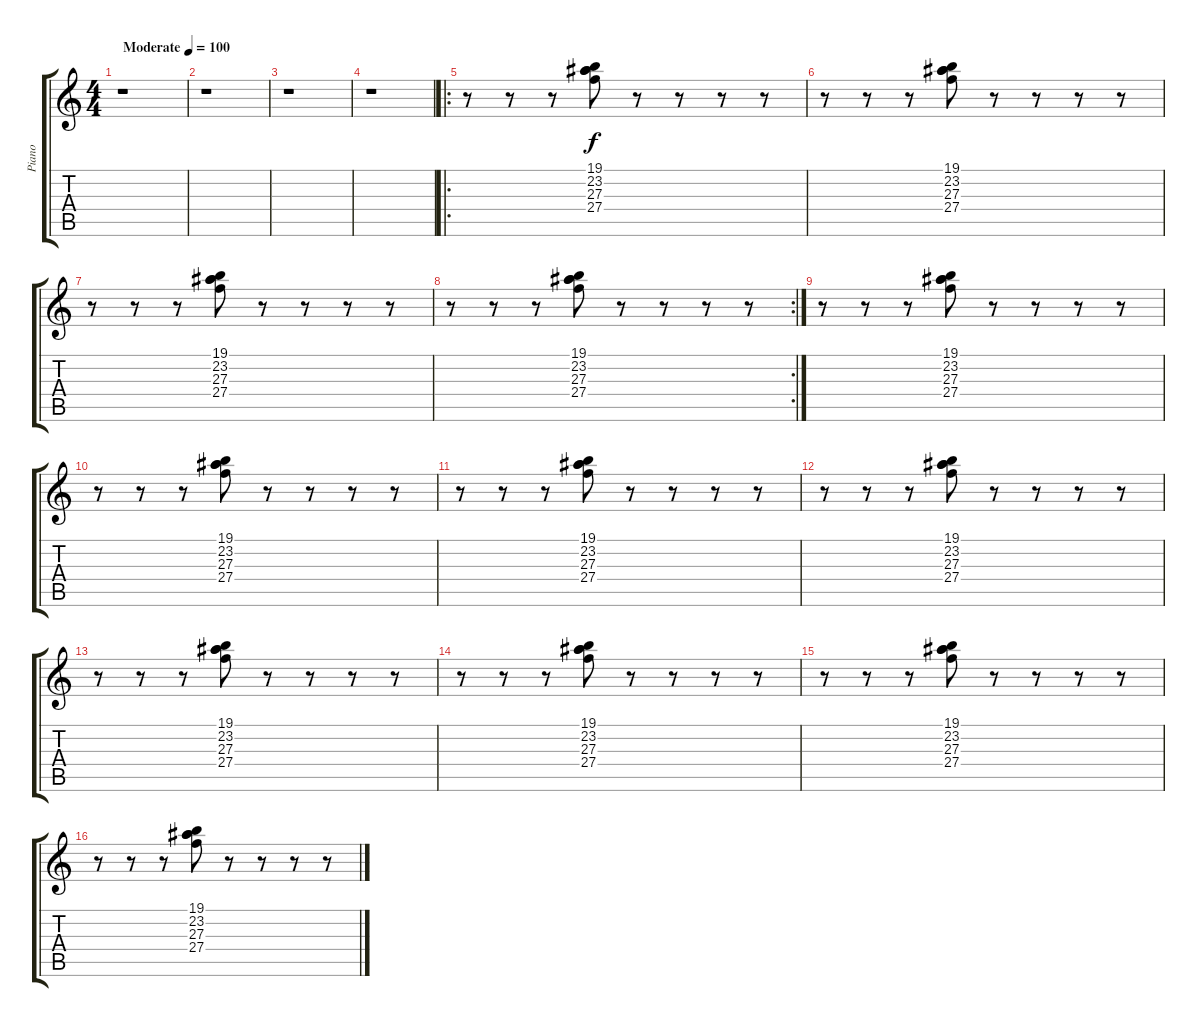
\track ("Piano" "Piano") {instrument acousticgrandpiano}
\staff {score tabs}
\tuning (E4 B3 G3 D3 A2 E2) {hide}
\ts (4 4)
\tempo (100 "Moderate")
\clef g2
\ks c
r.1{dy f instrument acousticgrandpiano} |
r.1 |
r.1 |
r.1 |
\ro
r.8 r.8 r.8 (19.1 23.2 27.3 27.4).8 r.8 r.8 r.8 r.8 |
r.8 r.8 r.8 (19.1 23.2 27.3 27.4).8 r.8 r.8 r.8 r.8 |
r.8 r.8 r.8 (19.1 23.2 27.3 27.4).8 r.8 r.8 r.8 r.8 |
\rc 2
r.8 r.8 r.8 (19.1 23.2 27.3 27.4).8 r.8 r.8 r.8 r.8 |
r.8 r.8 r.8 (19.1 23.2 27.3 27.4).8 r.8 r.8 r.8 r.8 |
r.8 r.8 r.8 (19.1 23.2 27.3 27.4).8 r.8 r.8 r.8 r.8 |
r.8 r.8 r.8 (19.1 23.2 27.3 27.4).8 r.8 r.8 r.8 r.8 |
r.8 r.8 r.8 (19.1 23.2 27.3 27.4).8 r.8 r.8 r.8 r.8 |
r.8 r.8 r.8 (19.1 23.2 27.3 27.4).8 r.8 r.8 r.8 r.8 |
r.8 r.8 r.8 (19.1 23.2 27.3 27.4).8 r.8 r.8 r.8 r.8 |
r.8 r.8 r.8 (19.1 23.2 27.3 27.4).8 r.8 r.8 r.8 r.8 |
r.8 r.8 r.8 (19.1 23.2 27.3 27.4).8 r.8 r.8 r.8 r.8
